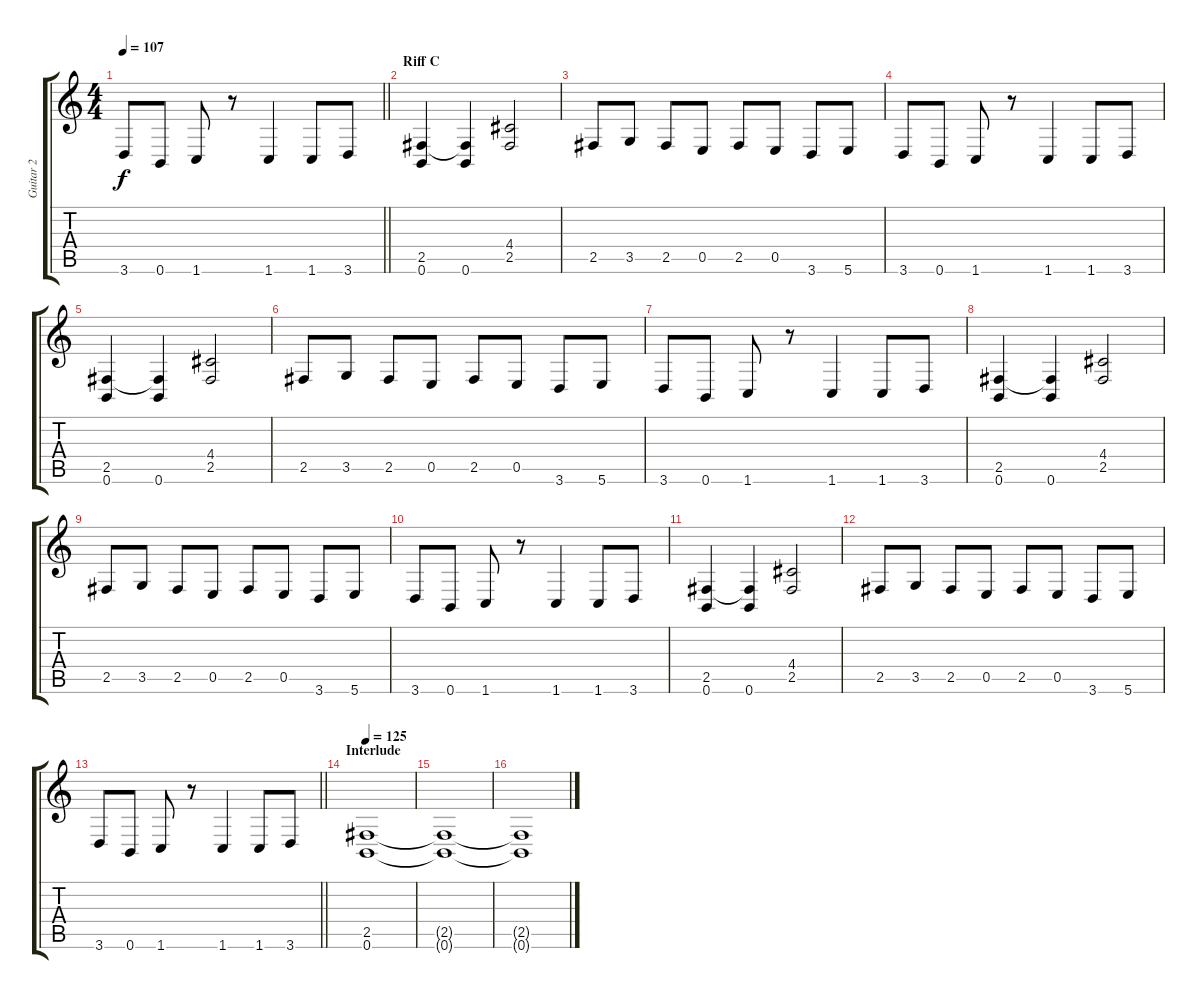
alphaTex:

\track ("Guitar 2" "Guitar 2") {instrument overdrivenguitar}
\staff {score tabs}
\tuning (B3 Gb3 D3 A2 E2 B1) {hide}
\ts (4 4)
\tempo 107
\clef g2
\barLineRight lightlight
\ks c
3.6.8{dy f} 0.6.8 1.6.8 r.8 1.6.4 1.6.8 3.6.8 |
\section ("" "Riff C")
(2.5 0.6).4{volume 12} (2.5{t} 0.6).4 (4.4 2.5).2 |
2.5.8 3.5.8 2.5.8 0.5.8 2.5.8 0.5.8 3.6.8 5.6.8 |
3.6.8 0.6.8 1.6.8 r.8 1.6.4 1.6.8 3.6.8 |
(2.5 0.6).4 (2.5{t} 0.6).4 (4.4 2.5).2 |
2.5.8 3.5.8 2.5.8 0.5.8 2.5.8 0.5.8 3.6.8 5.6.8 |
3.6.8 0.6.8 1.6.8 r.8 1.6.4 1.6.8 3.6.8 |
(2.5 0.6).4 (2.5{t} 0.6).4 (4.4 2.5).2 |
2.5.8 3.5.8 2.5.8 0.5.8 2.5.8 0.5.8 3.6.8 5.6.8 |
3.6.8 0.6.8 1.6.8 r.8 1.6.4 1.6.8 3.6.8 |
(2.5 0.6).4 (2.5{t} 0.6).4 (4.4 2.5).2 |
2.5.8 3.5.8 2.5.8 0.5.8 2.5.8 0.5.8 3.6.8 5.6.8 |
\barLineRight lightlight
3.6.8 0.6.8 1.6.8 r.8 1.6.4 1.6.8 3.6.8 |
\section ("" "Interlude")
\tempo 125
(2.5 0.6).1{volume 0} |
(2.5{t} 0.6{t}).1 |
(2.5{t} 0.6{t}).1
